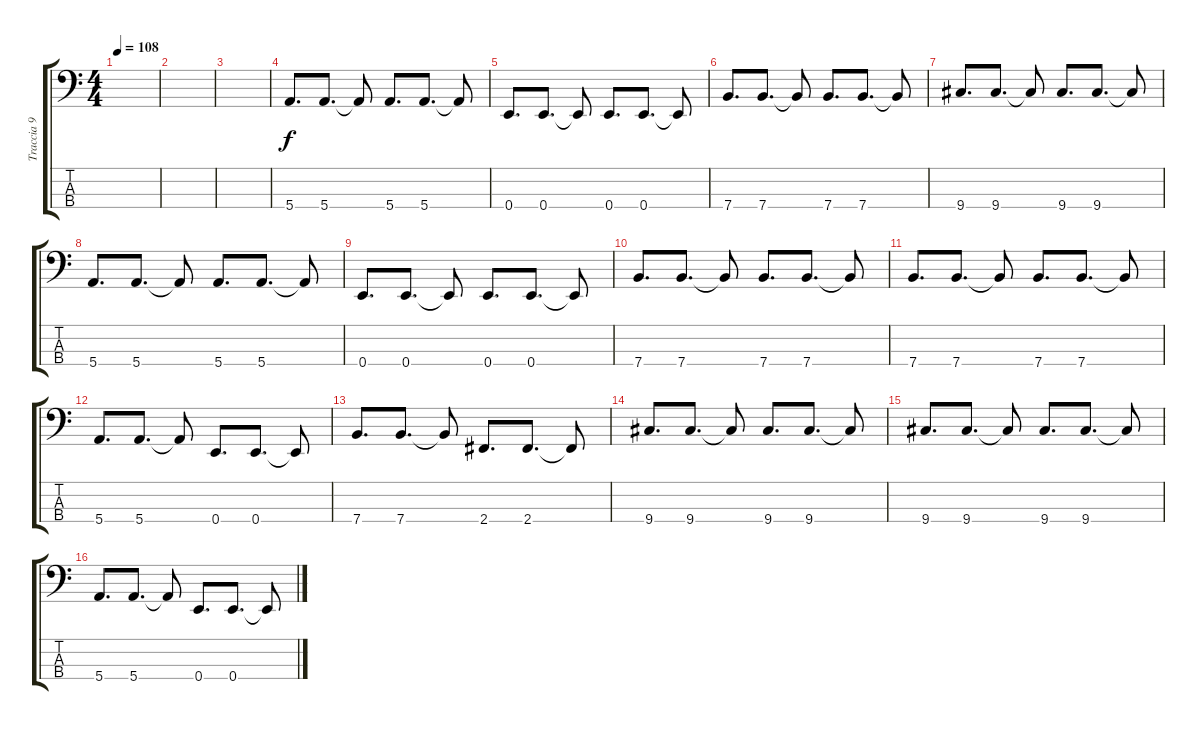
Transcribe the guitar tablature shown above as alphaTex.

\track ("Traccia 9" "Traccia 9") {instrument electricbassfinger}
\staff {score tabs}
\tuning (G2 D2 A1 E1) {hide}
\ts (4 4)
\tempo 108
\clef f4
\ks c
|
|
|
5.4.8{d} 5.4.8{d} 5.4{t}.8 5.4.8{d} 5.4.8{d} 5.4{t}.8 |
0.4.8{d} 0.4.8{d} 0.4{t}.8 0.4.8{d} 0.4.8{d} 0.4{t}.8 |
7.4.8{d} 7.4.8{d} 7.4{t}.8 7.4.8{d} 7.4.8{d} 7.4{t}.8 |
9.4.8{d} 9.4.8{d} 9.4{t}.8 9.4.8{d} 9.4.8{d} 9.4{t}.8 |
5.4.8{d} 5.4.8{d} 5.4{t}.8 5.4.8{d} 5.4.8{d} 5.4{t}.8 |
0.4.8{d} 0.4.8{d} 0.4{t}.8 0.4.8{d} 0.4.8{d} 0.4{t}.8 |
7.4.8{d} 7.4.8{d} 7.4{t}.8 7.4.8{d} 7.4.8{d} 7.4{t}.8 |
7.4.8{d} 7.4.8{d} 7.4{t}.8 7.4.8{d} 7.4.8{d} 7.4{t}.8 |
5.4.8{d} 5.4.8{d} 5.4{t}.8 0.4.8{d} 0.4.8{d} 0.4{t}.8 |
7.4.8{d} 7.4.8{d} 7.4{t}.8 2.4.8{d} 2.4.8{d} 2.4{t}.8 |
9.4.8{d} 9.4.8{d} 9.4{t}.8 9.4.8{d} 9.4.8{d} 9.4{t}.8 |
9.4.8{d} 9.4.8{d} 9.4{t}.8 9.4.8{d} 9.4.8{d} 9.4{t}.8 |
5.4.8{d} 5.4.8{d} 5.4{t}.8 0.4.8{d} 0.4.8{d} 0.4{t}.8
